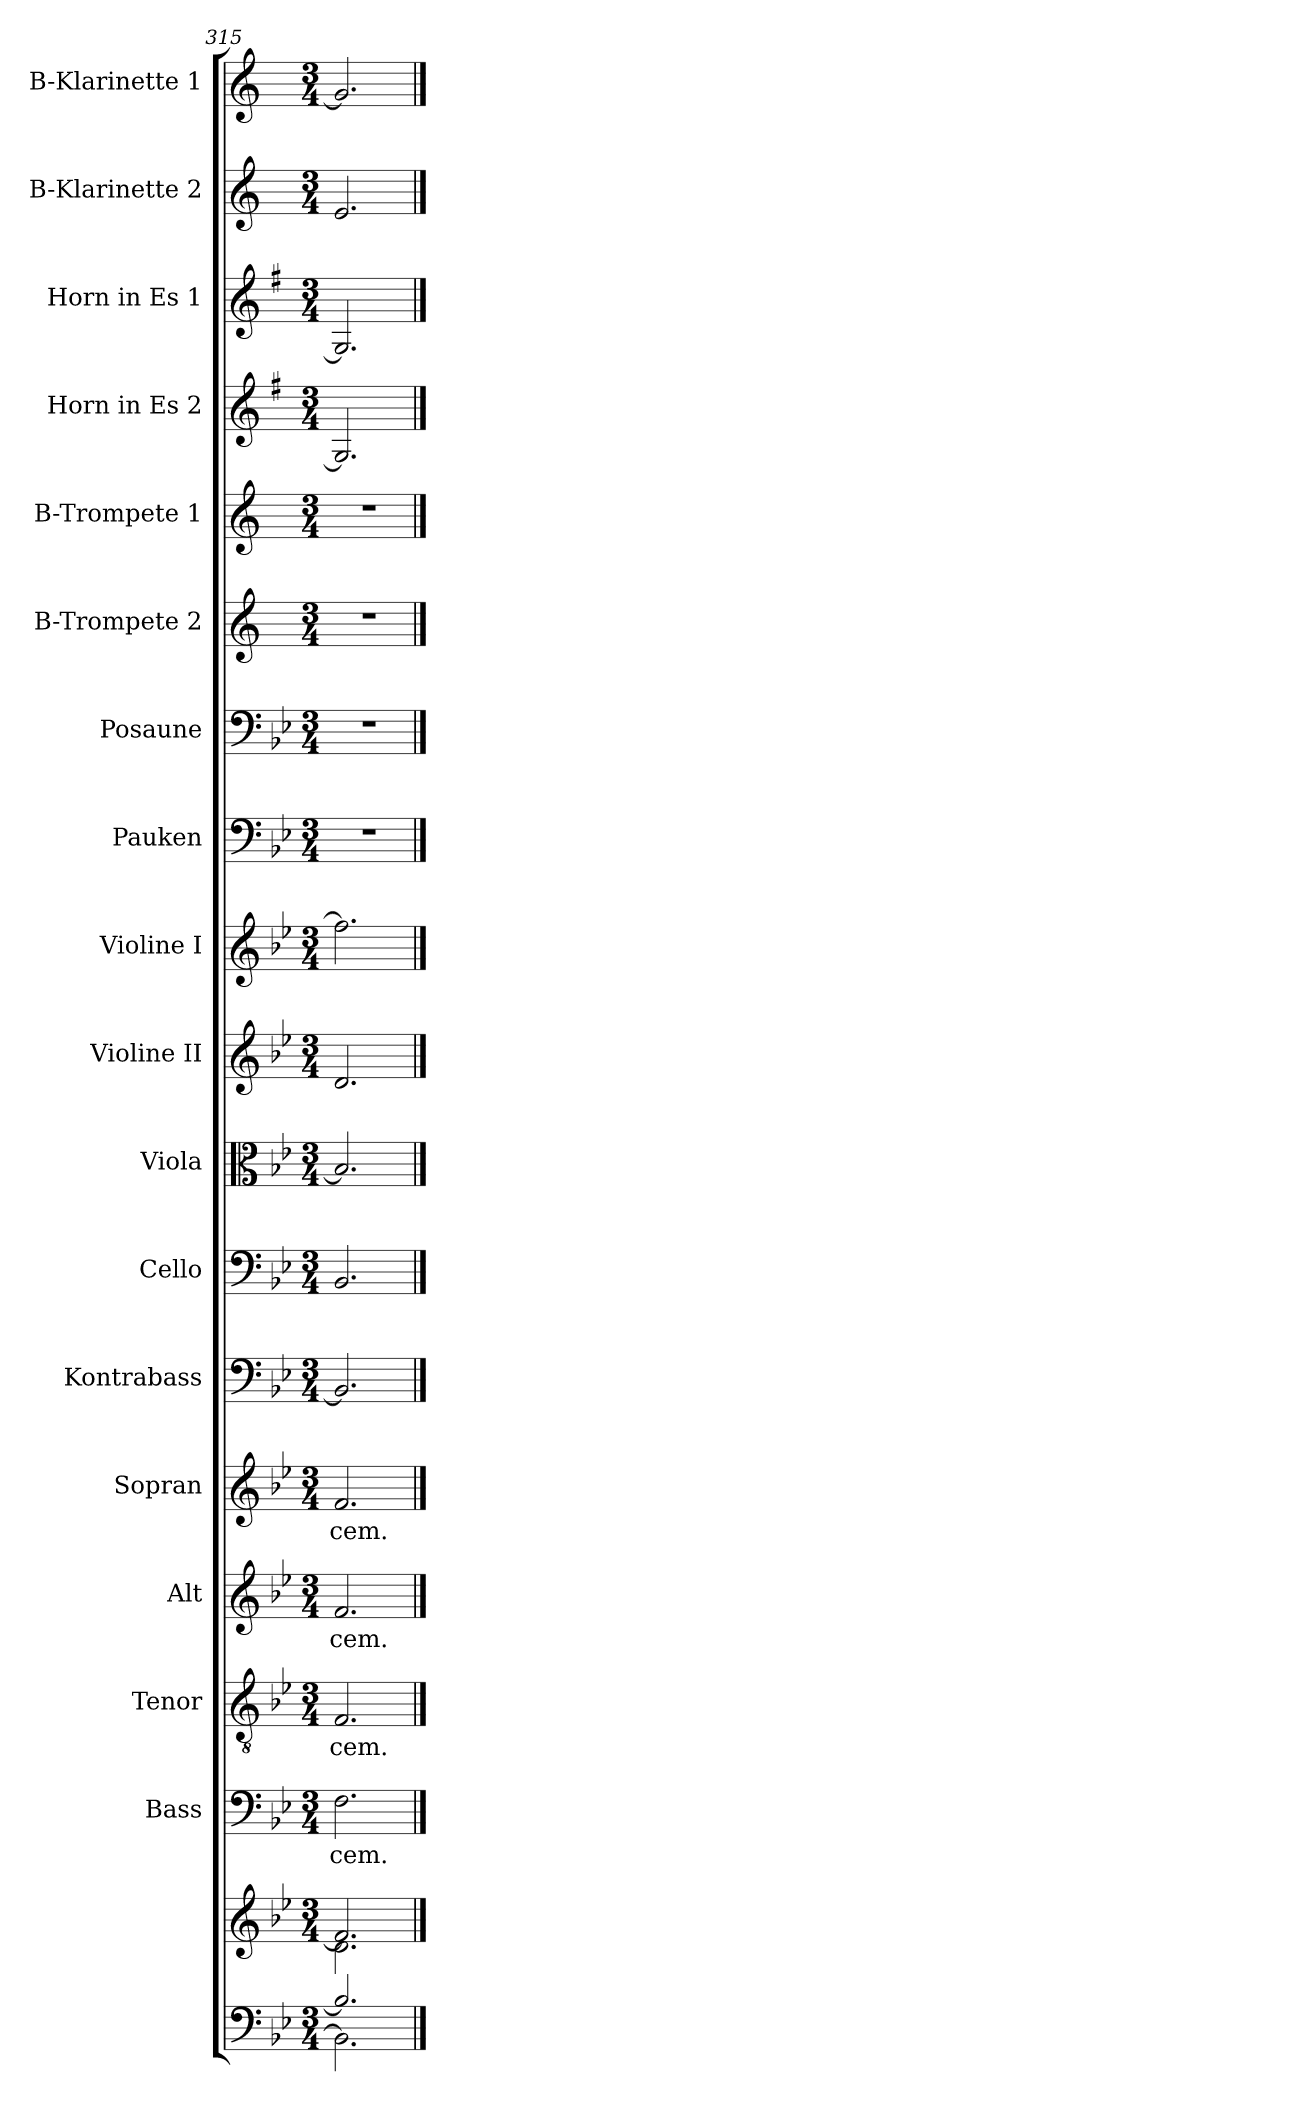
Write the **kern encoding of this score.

**kern	**kern	**kern	**text	**kern	**text	**kern	**text	**kern	**text	**kern	**kern	**kern	**kern	**kern	**kern	**kern	**kern	**kern	**kern	**kern	**kern	**kern
*part18	*part18	*part17	*part17	*part16	*part16	*part15	*part15	*part14	*part14	*part13	*part12	*part11	*part10	*part9	*part8	*part7	*part6	*part5	*part4	*part3	*part2	*part1
*staff19	*staff18	*staff17	*staff17	*staff16	*staff16	*staff15	*staff15	*staff14	*staff14	*staff13	*staff12	*staff11	*staff10	*staff9	*staff8	*staff7	*staff6	*staff5	*staff4	*staff3	*staff2	*staff1
*	*	*I"Bass	*	*I"Tenor	*	*I"Alt	*	*I"Sopran	*	*I"Kontrabass	*I"Cello	*I"Viola	*I"Violine II	*I"Violine I	*I"Pauken	*I"Posaune	*I"B-Trompete 2	*I"B-Trompete 1	*I"Horn in Es 2	*I"Horn in Es 1	*I"B-Klarinette 2	*I"B-Klarinette 1
*	*	*I'B.	*	*I'T.	*	*I'A.	*	*I'S.	*	*I'Kb.	*	*I'Vla.	*I'Vl. II	*I'Vl. I	*I'Pk.	*I'Pos.	*I'B Trp. 2	*I'B Trp. 1	*	*	*I'B Kl. 2	*I'B Kl. 1
*clefF4	*clefG2	*clefF4	*	*clefGv2	*	*clefG2	*	*clefG2	*	*clefF4	*clefF4	*clefC3	*clefG2	*clefG2	*clefF4	*clefF4	*clefG2	*clefG2	*clefG2	*clefG2	*clefG2	*clefG2
*	*	*	*	*	*	*	*	*	*	*ITrd7c12	*	*	*	*	*	*	*ITrd1c2	*ITrd1c2	*ITrd5c9	*ITrd5c9	*ITrd1c2	*ITrd1c2
*k[b-e-]	*k[b-e-]	*k[b-e-]	*	*k[b-e-]	*	*k[b-e-]	*	*k[b-e-]	*	*k[b-e-]	*k[b-e-]	*k[b-e-]	*k[b-e-]	*k[b-e-]	*k[b-e-]	*k[b-e-]	*k[b-e-]	*k[b-e-]	*k[b-e-]	*k[b-e-]	*k[b-e-]	*k[b-e-]
*B-:	*B-:	*B-:	*	*B-:	*	*B-:	*	*B-:	*	*B-:	*B-:	*B-:	*B-:	*B-:	*B-:	*B-:	*B-:	*B-:	*B-:	*B-:	*B-:	*B-:
*M3/4	*M3/4	*M3/4	*	*M3/4	*	*M3/4	*	*M3/4	*	*M3/4	*M3/4	*M3/4	*M3/4	*M3/4	*M3/4	*M3/4	*M3/4	*M3/4	*M3/4	*M3/4	*M3/4	*M3/4
=315	=315	=315	=315	=315	=315	=315	=315	=315	=315	=315	=315	=315	=315	=315	=315	=315	=315	=315	=315	=315	=315	=315
*^	*^	*	*	*	*	*	*	*	*	*	*	*	*	*	*	*	*	*	*	*	*	*
!	!	!	!	!	!LO:LY:b	!	!LO:LY:b	!	!LO:LY:b	!	!LO:LY:b	!	!	!	!	!	!	!	!	!	!	!	!	!
2.B-/]	2.BB-\]	2.f/]	2.d\	2.F\	-cem.	2.F/	-cem.	2.f/	-cem.	2.f/	-cem.	2.BBB-/]	2.BB-/	2.B-/]	2.d/	2.ff\]	2.r	2.r	2.r	2.r	2.BB-/]	2.BB-/]	2.d/	2.f/]
*v	*v	*	*	*	*	*	*	*	*	*	*	*	*	*	*	*	*	*	*	*	*	*	*	*
*	*v	*v	*	*	*	*	*	*	*	*	*	*	*	*	*	*	*	*	*	*	*	*	*
==	==	==	==	==	==	==	==	==	==	==	==	==	==	==	==	==	==	==	==	==	==	==
*-	*-	*-	*-	*-	*-	*-	*-	*-	*-	*-	*-	*-	*-	*-	*-	*-	*-	*-	*-	*-	*-	*-
